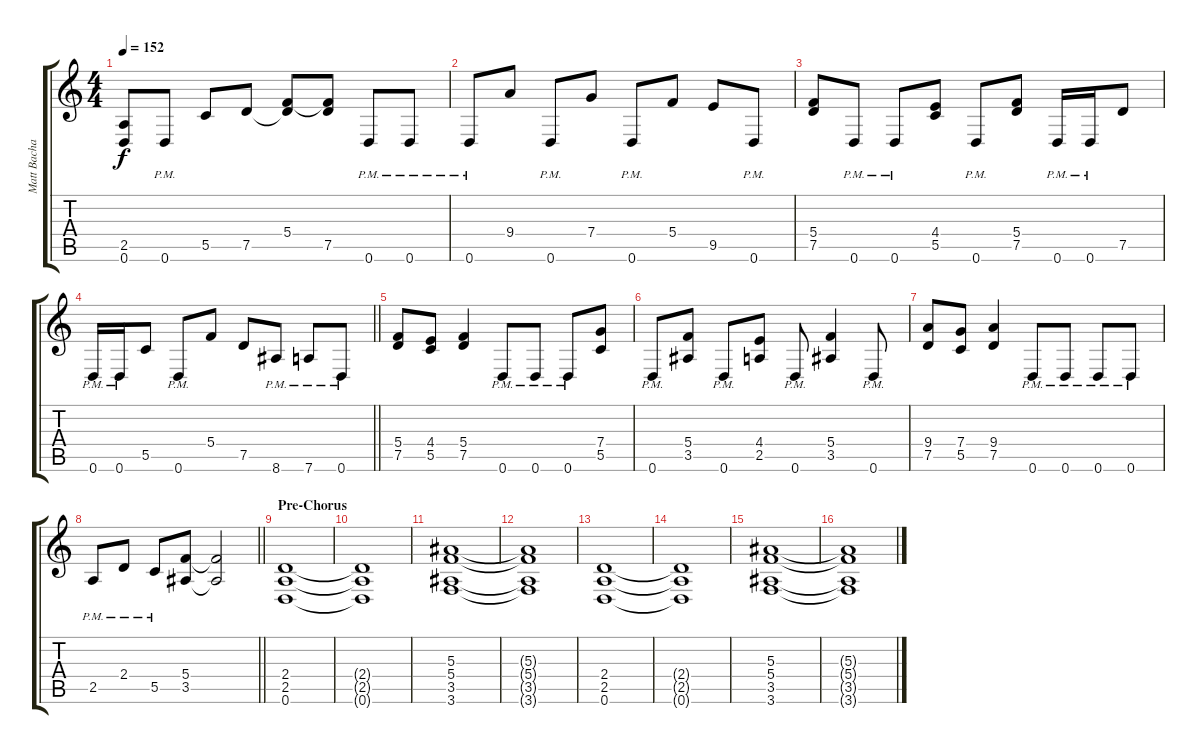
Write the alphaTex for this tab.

\track ("Matt Bachand" "Matt Bacha") {instrument distortionguitar}
\staff {score tabs}
\tuning (D4 A3 F3 C3 G2 D2) {hide}
\ts (4 4)
\tempo 152
\clef g2
\ks c
(2.5 0.6).8{dy f} 0.6{pm}.8 5.5.8 7.5.8 (5.4 7.5{t}).8 (5.4{t} 7.5).8 0.6{pm}.8 0.6{pm}.8 |
0.6{pm}.8 9.4.8 0.6{pm}.8 7.4.8 0.6{pm}.8 5.4.8 9.5.8 0.6{pm}.8 |
(5.4 7.5).8 0.6{pm}.8 0.6{pm}.8 (4.4 5.5).8 0.6{pm}.8 (5.4 7.5).8 0.6{pm}.16 0.6{pm}.16 7.5.8 |
\barLineRight lightlight
0.6{pm}.16 0.6{pm}.16 5.5.8 0.6{pm}.8 5.4.8 7.5.8 8.6{pm}.8 7.6{pm}.8 0.6{pm}.8 |
(5.4 7.5).8 (4.4 5.5).8 (5.4 7.5).4 0.6{pm}.8 0.6{pm}.8 0.6{pm}.8 (7.4 5.5).8 |
0.6{pm}.8 (5.4 3.5).8 0.6{pm}.8 (4.4 2.5).8 0.6{pm}.8 (5.4 3.5).4 0.6{pm}.8 |
(9.4 7.5).8 (7.4 5.5).8 (9.4 7.5).4 0.6{pm}.8 0.6{pm}.8 0.6{pm}.8 0.6{pm}.8 |
\barLineRight lightlight
2.5{pm}.8 2.4{pm}.8 5.5{pm}.8 (5.4 3.5).8 (5.4{t} 3.5{t}).2 |
\section ("" "Pre-Chorus")
(2.4 2.5 0.6).1 |
(2.4{t} 2.5{t} 0.6{t}).1 |
(5.3 5.4 3.5 3.6).1 |
(5.3{t} 5.4{t} 3.5{t} 3.6{t}).1 |
(2.4 2.5 0.6).1 |
(2.4{t} 2.5{t} 0.6{t}).1 |
(5.3 5.4 3.5 3.6).1 |
(5.3{t} 5.4{t} 3.5{t} 3.6{t}).1
